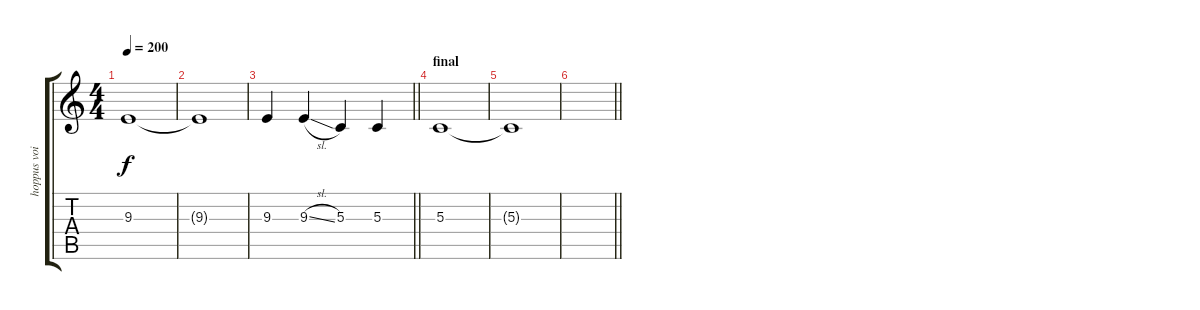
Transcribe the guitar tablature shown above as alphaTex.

\track ("hoppus voice" "hoppus voi") {instrument tenorsax}
\staff {score tabs}
\tuning (E4 B3 G3 D3 A2 E2) {hide}
\ts (4 4)
\tempo 200
\clef g2
\ks c
9.3.1{dy f} |
9.3{t}.1 |
\barLineRight lightlight
9.3.4 9.3{sl}.4 5.3.4 5.3.4 |
\section ("" "final")
5.3.1 |
5.3{t}.1 |
\barLineRight lightlight
